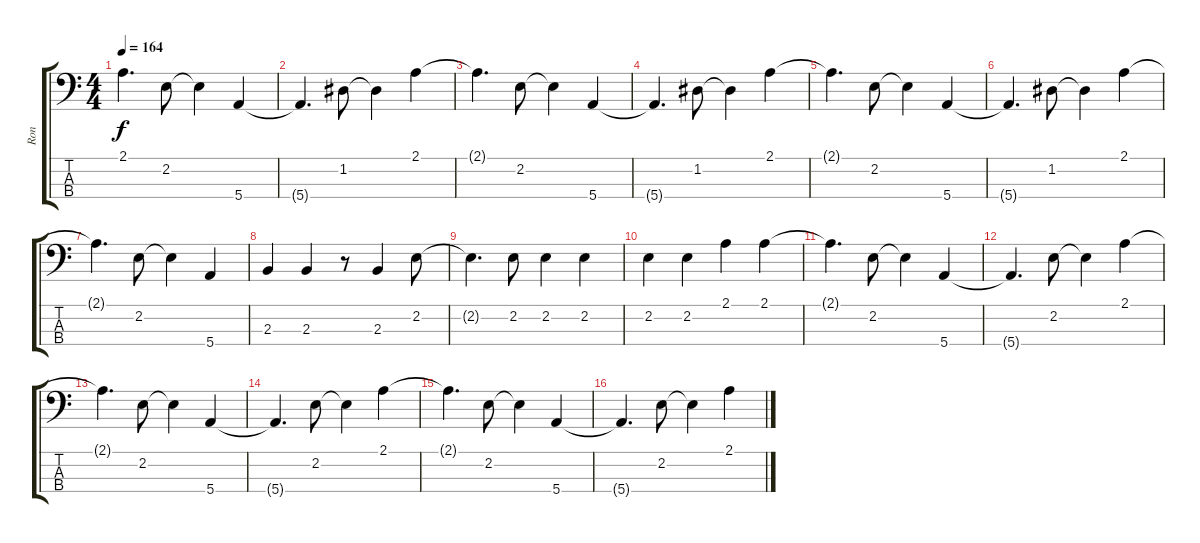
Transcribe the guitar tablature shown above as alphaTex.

\track ("Ron" "Ron") {instrument acousticbass}
\staff {score tabs}
\tuning (G2 D2 A1 E1) {hide}
\ts (4 4)
\tempo 164
\clef f4
\ks c
2.1{t}.4{d dy f} 2.2.8 2.2{t}.4 5.4.4 |
5.4{t}.4{d} 1.2.8 1.2{t}.4 2.1.4 |
2.1{t}.4{d} 2.2.8 2.2{t}.4 5.4.4 |
5.4{t}.4{d} 1.2.8 1.2{t}.4 2.1.4 |
2.1{t}.4{d} 2.2.8 2.2{t}.4 5.4.4 |
5.4{t}.4{d} 1.2.8 1.2{t}.4 2.1.4 |
2.1{t}.4{d} 2.2.8 2.2{t}.4 5.4.4 |
2.3.4 2.3.4 r.8 2.3.4 2.2.8 |
2.2{t}.4{d} 2.2.8 2.2.4 2.2.4 |
2.2.4 2.2.4 2.1.4 2.1.4 |
2.1{t}.4{d} 2.2.8 2.2{t}.4 5.4.4 |
5.4{t}.4{d} 2.2.8 2.2{t}.4 2.1.4 |
2.1{t}.4{d} 2.2.8 2.2{t}.4 5.4.4 |
5.4{t}.4{d} 2.2.8 2.2{t}.4 2.1.4 |
2.1{t}.4{d} 2.2.8 2.2{t}.4 5.4.4 |
5.4{t}.4{d} 2.2.8 2.2{t}.4 2.1.4
